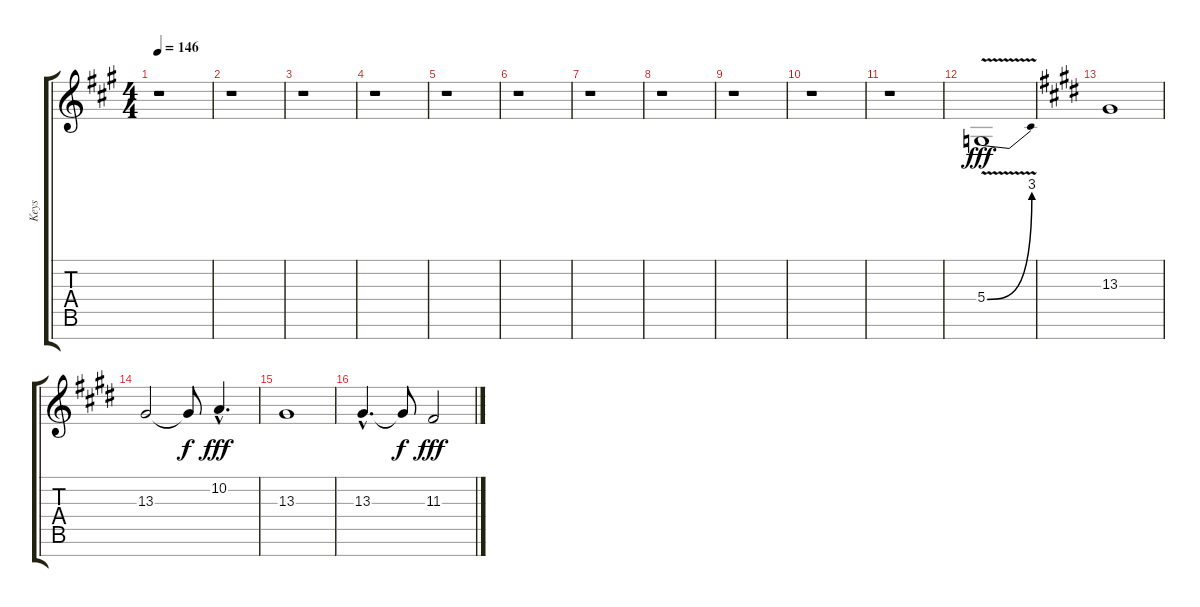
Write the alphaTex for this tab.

\track ("Keys" "Keys") {instrument stringensemble1}
\staff {score tabs}
\tuning (E4 B3 G3 D3 A2 E2 B1) {hide}
\ts (4 4)
\tempo 146
\clef g2
\ks a
r.1{dy f} |
r.1 |
r.1 |
r.1 |
r.1 |
r.1 |
r.1 |
r.1 |
r.1 |
r.1 |
r.1 |
5.4{be (bend 0 0 60 12) v}.1{dy fff instrument stringensemble1} |
\ks e
13.3.1 |
13.3.2 13.3{t}.8{dy f} 10.2{hac}.4{d dy fff} |
13.3.1 |
13.3{hac}.4{d} 13.3{t}.8{dy f} 11.3.2{dy fff}
